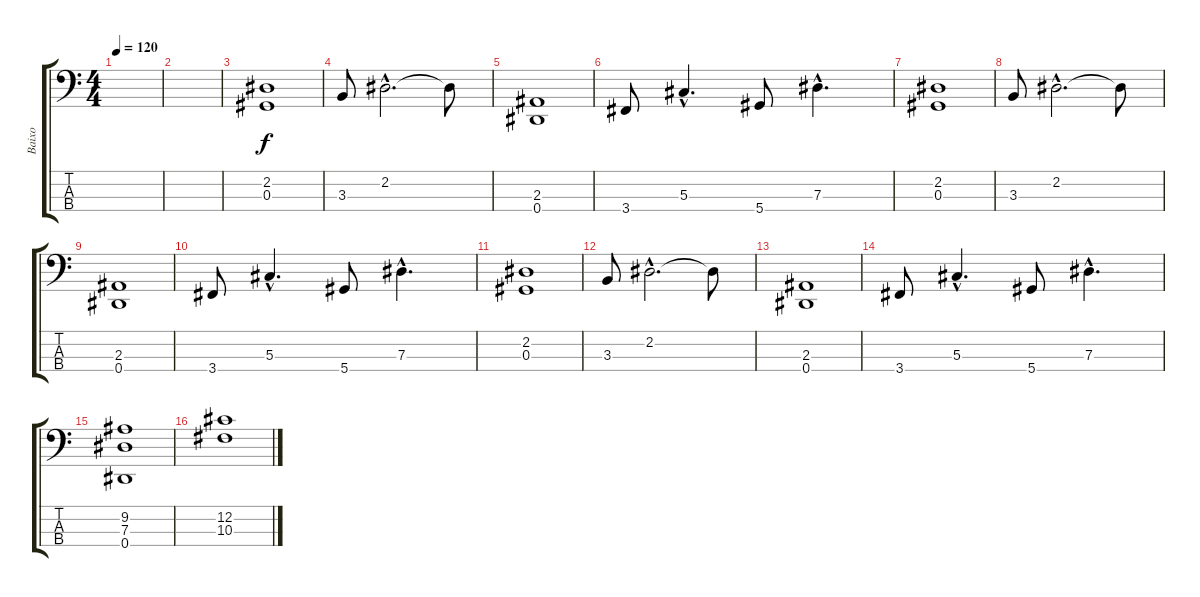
\track ("Baixo" "Baixo") {instrument electricbassfinger}
\staff {score tabs}
\tuning (Gb2 Db2 Ab1 Eb1) {hide}
\ts (4 4)
\tempo 120
\clef f4
\ks c
|
|
(2.2 0.3).1 |
3.3.8 2.2{hac}.2{d} 2.2{t}.8 |
(2.3 0.4).1 |
3.4.8 5.3{hac}.4{d} 5.4.8 7.3{hac}.4{d} |
(2.2 0.3).1 |
3.3.8 2.2{hac}.2{d} 2.2{t}.8 |
(2.3 0.4).1 |
3.4.8 5.3{hac}.4{d} 5.4.8 7.3{hac}.4{d} |
(2.2 0.3).1 |
3.3.8 2.2{hac}.2{d} 2.2{t}.8 |
(2.3 0.4).1 |
3.4.8 5.3{hac}.4{d} 5.4.8 7.3{hac}.4{d} |
(9.2 7.3 0.4).1 |
(12.2 10.3).1
